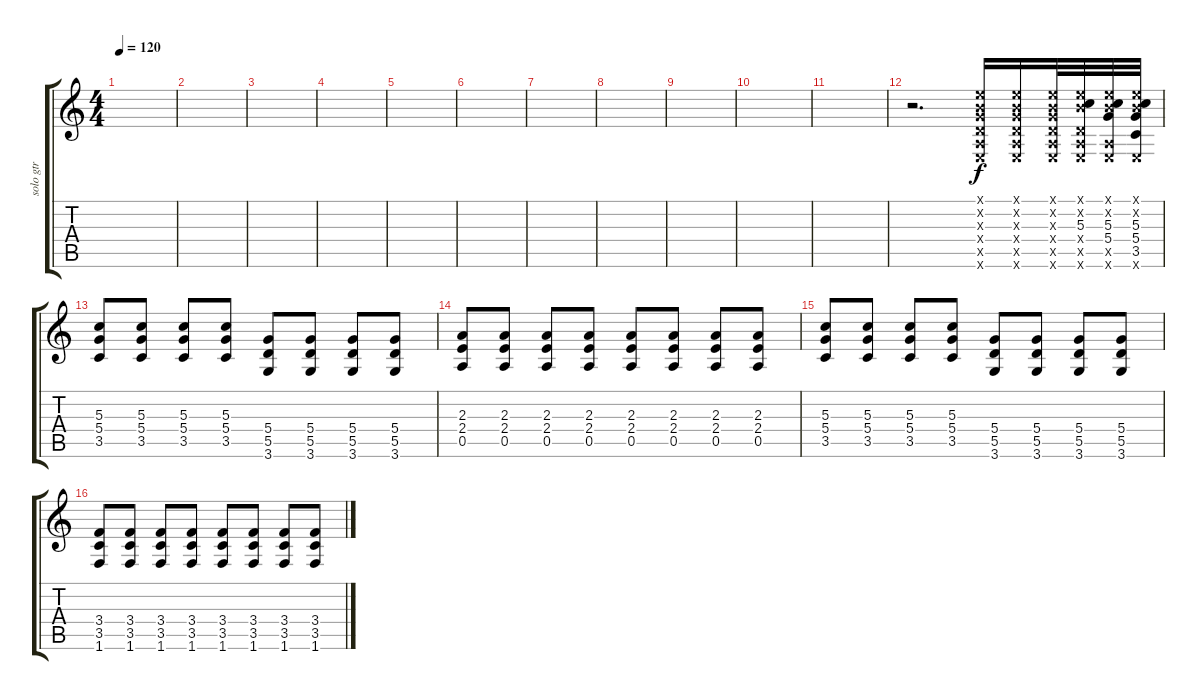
\track ("solo gtr" "solo gtr") {instrument distortionguitar}
\staff {score tabs}
\tuning (E4 B3 G3 D3 A2 E2) {hide}
\ts (4 4)
\tempo 120
\clef g2
\ks c
|
|
|
|
|
|
|
|
|
|
|
r.2{d} (0.1{x} 0.2{x} 0.3{x} 0.4{x} 0.5{x} 0.6{x}).16 (0.1{x} 0.2{x} 0.3{x} 0.4{x} 0.5{x} 0.6{x}).16 (0.1{x} 0.2{x} 0.3{x} 0.4{x} 0.5{x} 0.6{x}).32 (0.1{x} 0.2{x} 5.3 0.4{x} 0.5{x} 0.6{x}).32 (0.1{x} 0.2{x} 5.3 5.4 0.5{x} 0.6{x}).32 (0.1{x} 0.2{x} 5.3 5.4 3.5 0.6{x}).32 |
(5.3 5.4 3.5).8 (5.3 5.4 3.5).8 (5.3 5.4 3.5).8 (5.3 5.4 3.5).8 (5.4 5.5 3.6).8 (5.4 5.5 3.6).8 (5.4 5.5 3.6).8 (5.4 5.5 3.6).8 |
(2.3 2.4 0.5).8 (2.3 2.4 0.5).8 (2.3 2.4 0.5).8 (2.3 2.4 0.5).8 (2.3 2.4 0.5).8 (2.3 2.4 0.5).8 (2.3 2.4 0.5).8 (2.3 2.4 0.5).8 |
(5.3 5.4 3.5).8 (5.3 5.4 3.5).8 (5.3 5.4 3.5).8 (5.3 5.4 3.5).8 (5.4 5.5 3.6).8 (5.4 5.5 3.6).8 (5.4 5.5 3.6).8 (5.4 5.5 3.6).8 |
(3.4 3.5 1.6).8 (3.4 3.5 1.6).8 (3.4 3.5 1.6).8 (3.4 3.5 1.6).8 (3.4 3.5 1.6).8 (3.4 3.5 1.6).8 (3.4 3.5 1.6).8 (3.4 3.5 1.6).8
